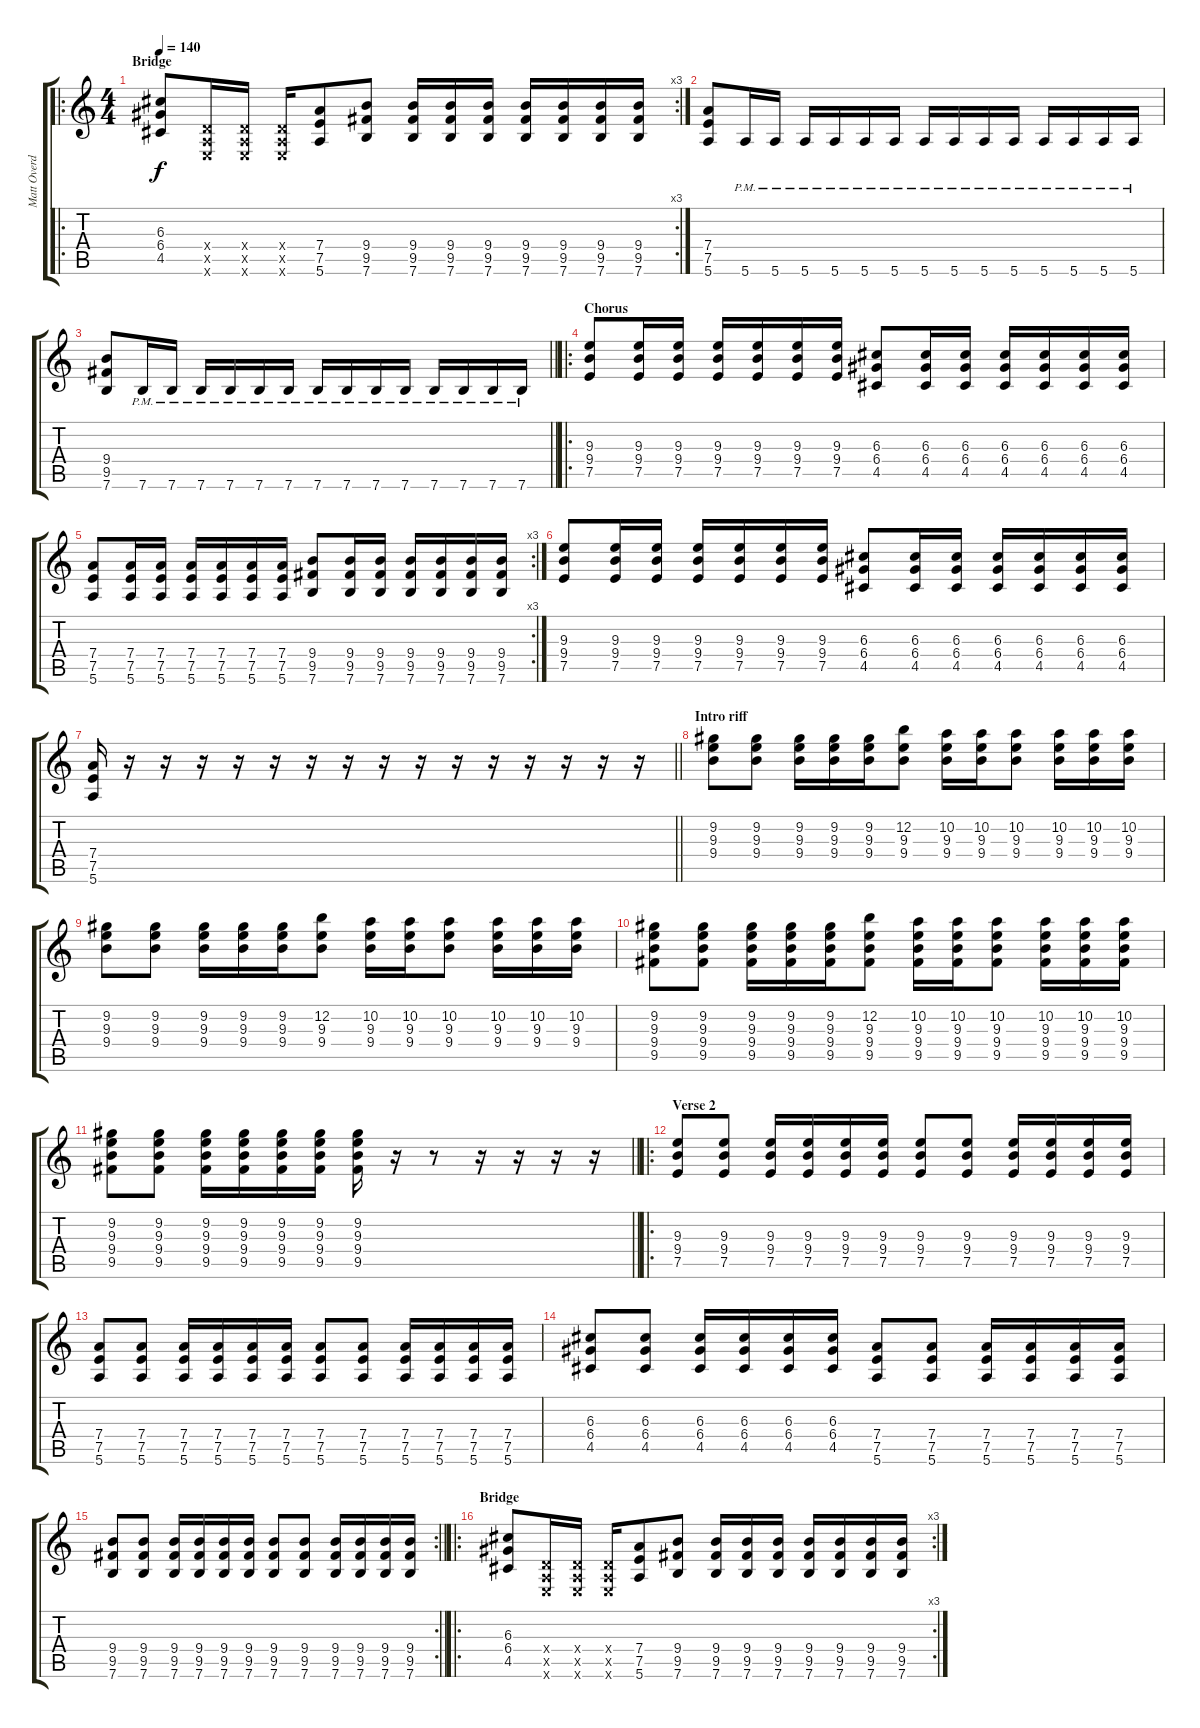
\track ("Matt Overdub" "Matt Overd") {instrument distortionguitar}
\staff {score tabs}
\tuning (E4 B3 G3 D3 A2 E2) {hide}
\ro
\rc 3
\ts (4 4)
\section ("" "Bridge")
\tempo 140
\clef g2
\ks c
(6.3 6.4 4.5).8{dy f} (0.4{x} 0.5{x} 0.6{x}).16 (0.4{x} 0.5{x} 0.6{x}).16 (0.4{x} 0.5{x} 0.6{x}).16 (7.4 7.5 5.6).8 (9.4 9.5 7.6).8 (9.4 9.5 7.6).16 (9.4 9.5 7.6).16 (9.4 9.5 7.6).16 (9.4 9.5 7.6).16 (9.4 9.5 7.6).16 (9.4 9.5 7.6).16 (9.4 9.5 7.6).16 |
(7.4 7.5 5.6).8 5.6{pm}.16 5.6{pm}.16 5.6{pm}.16 5.6{pm}.16 5.6{pm}.16 5.6{pm}.16 5.6{pm}.16 5.6{pm}.16 5.6{pm}.16 5.6{pm}.16 5.6{pm}.16 5.6{pm}.16 5.6{pm}.16 5.6{pm}.16 |
\barLineRight lightlight
(9.4 9.5 7.6).8 7.6{pm}.16 7.6{pm}.16 7.6{pm}.16 7.6{pm}.16 7.6{pm}.16 7.6{pm}.16 7.6{pm}.16 7.6{pm}.16 7.6{pm}.16 7.6{pm}.16 7.6{pm}.16 7.6{pm}.16 7.6{pm}.16 7.6{pm}.16 |
\ro
\section ("" "Chorus")
(9.3 9.4 7.5).8 (9.3 9.4 7.5).16 (9.3 9.4 7.5).16 (9.3 9.4 7.5).16 (9.3 9.4 7.5).16 (9.3 9.4 7.5).16 (9.3 9.4 7.5).16 (6.3 6.4 4.5).8 (6.3 6.4 4.5).16 (6.3 6.4 4.5).16 (6.3 6.4 4.5).16 (6.3 6.4 4.5).16 (6.3 6.4 4.5).16 (6.3 6.4 4.5).16 |
\rc 3
(7.4 7.5 5.6).8 (7.4 7.5 5.6).16 (7.4 7.5 5.6).16 (7.4 7.5 5.6).16 (7.4 7.5 5.6).16 (7.4 7.5 5.6).16 (7.4 7.5 5.6).16 (9.4 9.5 7.6).8 (9.4 9.5 7.6).16 (9.4 9.5 7.6).16 (9.4 9.5 7.6).16 (9.4 9.5 7.6).16 (9.4 9.5 7.6).16 (9.4 9.5 7.6).16 |
(9.3 9.4 7.5).8 (9.3 9.4 7.5).16 (9.3 9.4 7.5).16 (9.3 9.4 7.5).16 (9.3 9.4 7.5).16 (9.3 9.4 7.5).16 (9.3 9.4 7.5).16 (6.3 6.4 4.5).8 (6.3 6.4 4.5).16 (6.3 6.4 4.5).16 (6.3 6.4 4.5).16 (6.3 6.4 4.5).16 (6.3 6.4 4.5).16 (6.3 6.4 4.5).16 |
\barLineRight lightlight
(7.4 7.5 5.6).16 r.16 r.16 r.16 r.16 r.16 r.16 r.16 r.16 r.16 r.16 r.16 r.16 r.16 r.16 r.16 |
\section ("" "Intro riff")
(9.2 9.3 9.4).8{instrument distortionguitar} (9.2 9.3 9.4).8 (9.2 9.3 9.4).16 (9.2 9.3 9.4).16 (9.2 9.3 9.4).16 (12.2 9.3 9.4).8 (10.2 9.3 9.4).16 (10.2 9.3 9.4).16 (10.2 9.3 9.4).8 (10.2 9.3 9.4).16 (10.2 9.3 9.4).16 (10.2 9.3 9.4).16 |
(9.2 9.3 9.4).8 (9.2 9.3 9.4).8 (9.2 9.3 9.4).16 (9.2 9.3 9.4).16 (9.2 9.3 9.4).16 (12.2 9.3 9.4).8 (10.2 9.3 9.4).16 (10.2 9.3 9.4).16 (10.2 9.3 9.4).8 (10.2 9.3 9.4).16 (10.2 9.3 9.4).16 (10.2 9.3 9.4).16 |
(9.2 9.3 9.4 9.5).8 (9.2 9.3 9.4 9.5).8 (9.2 9.3 9.4 9.5).16 (9.2 9.3 9.4 9.5).16 (9.2 9.3 9.4 9.5).16 (12.2 9.3 9.4 9.5).8 (10.2 9.3 9.4 9.5).16 (10.2 9.3 9.4 9.5).16 (10.2 9.3 9.4 9.5).8 (10.2 9.3 9.4 9.5).16 (10.2 9.3 9.4 9.5).16 (10.2 9.3 9.4 9.5).16 |
\barLineRight lightlight
(9.2 9.3 9.4 9.5).8 (9.2 9.3 9.4 9.5).8 (9.2 9.3 9.4 9.5).16 (9.2 9.3 9.4 9.5).16 (9.2 9.3 9.4 9.5).16 (9.2 9.3 9.4 9.5).16 (9.2 9.3 9.4 9.5).16 r.16 r.8 r.16 r.16 r.16 r.16 |
\ro
\section ("" "Verse 2")
(9.3 9.4 7.5).8{instrument distortionguitar} (9.3 9.4 7.5).8 (9.3 9.4 7.5).16 (9.3 9.4 7.5).16 (9.3 9.4 7.5).16 (9.3 9.4 7.5).16 (9.3 9.4 7.5).8 (9.3 9.4 7.5).8 (9.3 9.4 7.5).16 (9.3 9.4 7.5).16 (9.3 9.4 7.5).16 (9.3 9.4 7.5).16 |
(7.4 7.5 5.6).8 (7.4 7.5 5.6).8 (7.4 7.5 5.6).16 (7.4 7.5 5.6).16 (7.4 7.5 5.6).16 (7.4 7.5 5.6).16 (7.4 7.5 5.6).8 (7.4 7.5 5.6).8 (7.4 7.5 5.6).16 (7.4 7.5 5.6).16 (7.4 7.5 5.6).16 (7.4 7.5 5.6).16 |
(6.3 6.4 4.5).8 (6.3 6.4 4.5).8 (6.3 6.4 4.5).16 (6.3 6.4 4.5).16 (6.3 6.4 4.5).16 (6.3 6.4 4.5).16 (7.4 7.5 5.6).8 (7.4 7.5 5.6).8 (7.4 7.5 5.6).16 (7.4 7.5 5.6).16 (7.4 7.5 5.6).16 (7.4 7.5 5.6).16 |
\rc 2
\barLineRight lightlight
(9.4 9.5 7.6).8 (9.4 9.5 7.6).8 (9.4 9.5 7.6).16 (9.4 9.5 7.6).16 (9.4 9.5 7.6).16 (9.4 9.5 7.6).16 (9.4 9.5 7.6).8 (9.4 9.5 7.6).8 (9.4 9.5 7.6).16 (9.4 9.5 7.6).16 (9.4 9.5 7.6).16 (9.4 9.5 7.6).16 |
\ro
\rc 3
\section ("" "Bridge")
(6.3 6.4 4.5).8 (0.4{x} 0.5{x} 0.6{x}).16 (0.4{x} 0.5{x} 0.6{x}).16 (0.4{x} 0.5{x} 0.6{x}).16 (7.4 7.5 5.6).8 (9.4 9.5 7.6).8 (9.4 9.5 7.6).16 (9.4 9.5 7.6).16 (9.4 9.5 7.6).16 (9.4 9.5 7.6).16 (9.4 9.5 7.6).16 (9.4 9.5 7.6).16 (9.4 9.5 7.6).16
